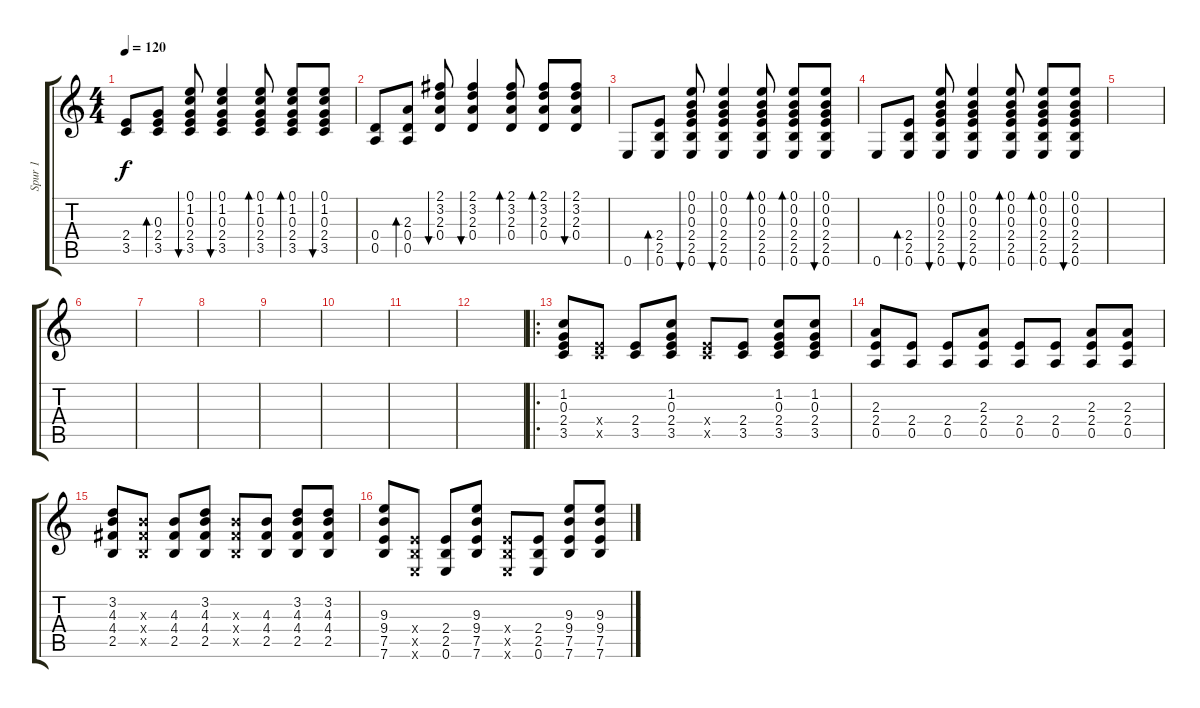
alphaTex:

\track ("Spur 1" "Spur 1") {instrument acousticguitarsteel}
\staff {score tabs}
\tuning (E4 B3 G3 D3 A2 E2) {hide}
\ts (4 4)
\tempo 120
\clef g2
\ks c
(2.4 3.5).8{dy f} (0.3 2.4 3.5).8{bd 30} (0.1 1.2 0.3 2.4 3.5).8{bu 30} (0.1 1.2 0.3 2.4 3.5).4{bu 30} (0.1 1.2 0.3 2.4 3.5).8{bd 30} (0.1 1.2 0.3 2.4 3.5).8{bd 30} (0.1 1.2 0.3 2.4 3.5).8{bu 30} |
(0.4 0.5).8 (2.3 0.4 0.5).8{bd 30} (2.1 3.2 2.3 0.4).8{bu 30} (2.1 3.2 2.3 0.4).4{bu 30} (2.1 3.2 2.3 0.4).8{bd 30} (2.1 3.2 2.3 0.4).8{bd 30} (2.1 3.2 2.3 0.4).8{bu 30} |
0.6.8 (2.4 2.5 0.6).8{bd 30} (0.1 0.2 0.3 2.4 2.5 0.6).8{bu 30} (0.1 0.2 0.3 2.4 2.5 0.6).4{bu 30} (0.1 0.2 0.3 2.4 2.5 0.6).8{bd 30} (0.1 0.2 0.3 2.4 2.5 0.6).8{bd 30} (0.1 0.2 0.3 2.4 2.5 0.6).8{bu 30} |
0.6.8 (2.4 2.5 0.6).8{bd 30} (0.1 0.2 0.3 2.4 2.5 0.6).8{bu 30} (0.1 0.2 0.3 2.4 2.5 0.6).4{bu 30} (0.1 0.2 0.3 2.4 2.5 0.6).8{bd 30} (0.1 0.2 0.3 2.4 2.5 0.6).8{bd 30} (0.1 0.2 0.3 2.4 2.5 0.6).8{bu 30} |
|
|
|
|
|
|
|
|
\ro
(1.2 0.3 2.4 3.5).8 (2.4{x} 3.5{x}).8 (2.4 3.5).8 (1.2 0.3 2.4 3.5).8 (2.4{x} 3.5{x}).8 (2.4 3.5).8 (1.2 0.3 2.4 3.5).8 (1.2 0.3 2.4 3.5).8 |
(2.3 2.4 0.5).8 (2.4 0.5).8 (2.4 0.5).8 (2.3 2.4 0.5).8 (2.4 0.5).8 (2.4 0.5).8 (2.3 2.4 0.5).8 (2.3 2.4 0.5).8 |
(3.2 4.3 4.4 2.5).8 (4.3{x} 4.4{x} 2.5{x}).8 (4.3 4.4 2.5).8 (3.2 4.3 4.4 2.5).8 (4.3{x} 4.4{x} 2.5{x}).8 (4.3 4.4 2.5).8 (3.2 4.3 4.4 2.5).8 (3.2 4.3 4.4 2.5).8 |
(9.3 9.4 7.5 7.6).8 (2.4{x} 2.5{x} 0.6{x}).8 (2.4 2.5 0.6).8 (9.3 9.4 7.5 7.6).8 (2.4{x} 2.5{x} 0.6{x}).8 (2.4 2.5 0.6).8 (9.3 9.4 7.5 7.6).8 (9.3 9.4 7.5 7.6).8
